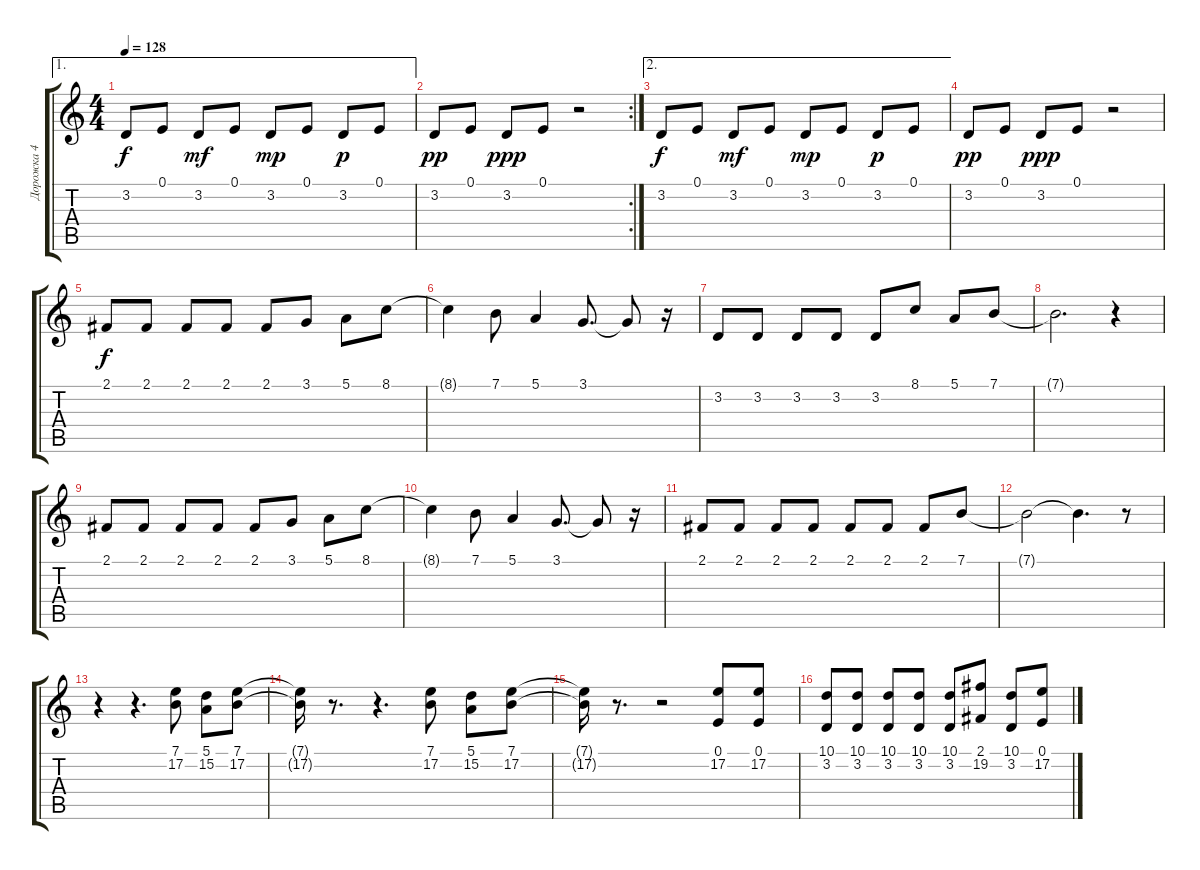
\track ("Дорожка 4" "Дорожка 4") {instrument lead6voice}
\staff {score tabs}
\tuning (E4 B3 G3 D3 A2 E2) {hide}
\ae 1
\ts (4 4)
\tempo 128
\clef g2
\ks c
3.2.8{dy f} 0.1.8 3.2.8{dy mf balance 12} 0.1.8 3.2.8{dy mp balance 4} 0.1.8 3.2.8{dy p balance 12} 0.1.8 |
\rc 2
3.2.8{dy pp balance 4} 0.1.8 3.2.8{dy ppp balance 12} 0.1.8 r.2{balance 8} |
\ae 2
3.2.8{dy f} 0.1.8 3.2.8{dy mf balance 12} 0.1.8 3.2.8{dy mp balance 4} 0.1.8 3.2.8{dy p balance 12} 0.1.8 |
3.2.8{dy pp balance 4} 0.1.8 3.2.8{dy ppp balance 12} 0.1.8 r.2{balance 8} |
2.1.8{dy f} 2.1.8 2.1.8 2.1.8 2.1.8 3.1.8 5.1.8 8.1.8 |
8.1{t}.4 7.1.8 5.1.4 3.1.8{d} 3.1{t}.8 r.16 |
3.2.8 3.2.8 3.2.8 3.2.8 3.2.8 8.1.8 5.1.8 7.1.8 |
7.1{t}.2{d} r.4 |
2.1.8 2.1.8 2.1.8 2.1.8 2.1.8 3.1.8 5.1.8 8.1.8 |
8.1{t}.4 7.1.8 5.1.4 3.1.8{d} 3.1{t}.8 r.16 |
2.1.8 2.1.8 2.1.8 2.1.8 2.1.8 2.1.8 2.1.8 7.1.8 |
7.1{t}.2 7.1{t}.4{d} r.8 |
r.4 r.4{d} (7.1 17.2).8 (5.1 15.2).8 (7.1 17.2).8 |
(7.1{t} 17.2{t}).16 r.8{d} r.4{d} (7.1 17.2).8 (5.1 15.2).8 (7.1 17.2).8 |
(7.1{t} 17.2{t}).16 r.8{d} r.2 (0.1 17.2).8 (0.1 17.2).8 |
(10.1 3.2).8 (10.1 3.2).8 (10.1 3.2).8 (10.1 3.2).8 (10.1 3.2).8 (2.1 19.2).8 (10.1 3.2).8 (0.1 17.2).8
